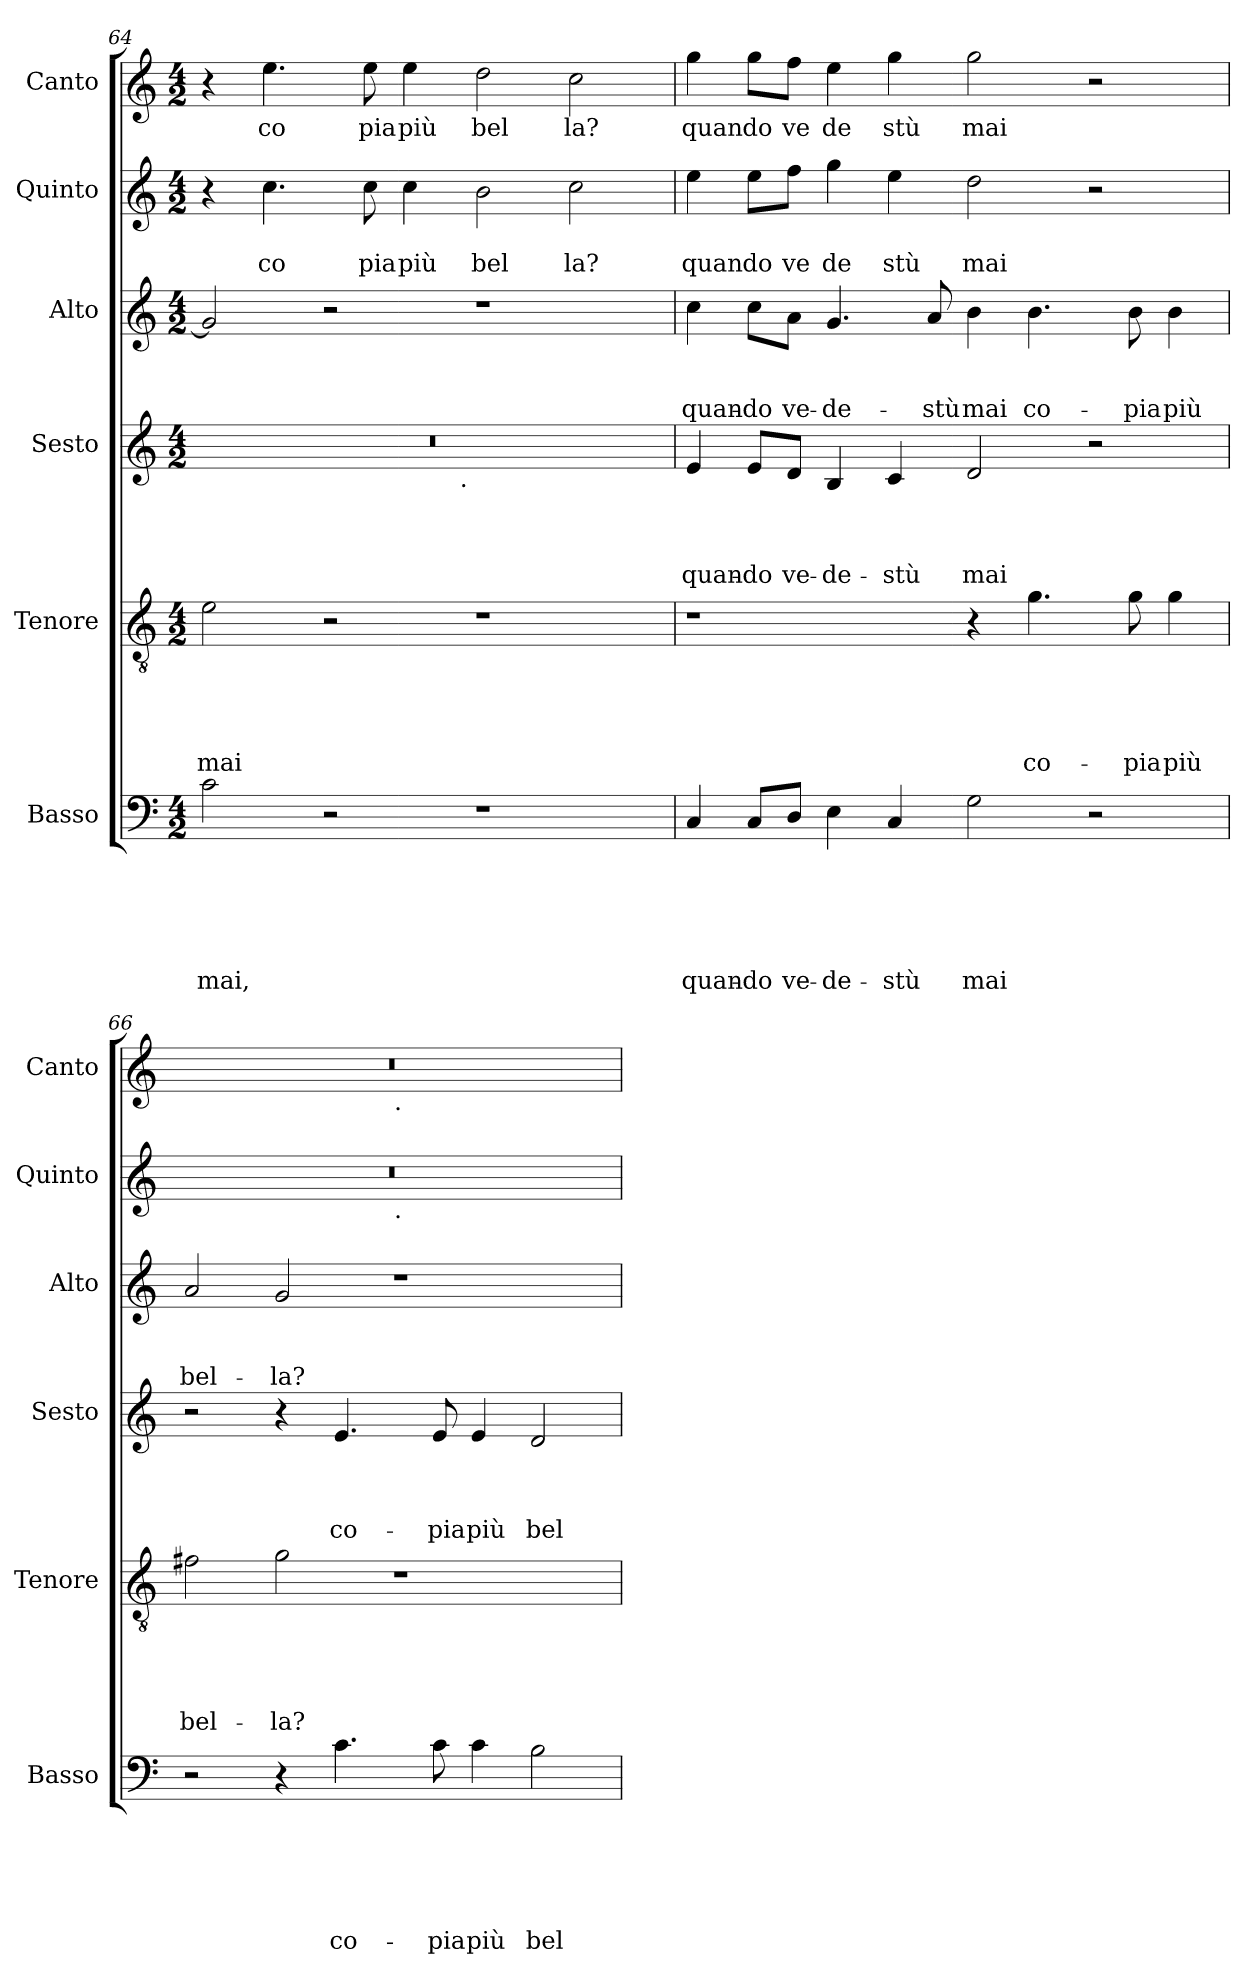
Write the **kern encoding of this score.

**kern	**text	**text	**text	**text	**text	**text	**kern	**text	**text	**text	**text	**text	**kern	**text	**text	**text	**text	**kern	**text	**text	**text	**kern	**text	**text	**kern	**text
*part6	*part6	*part6	*part6	*part6	*part6	*part6	*part5	*part5	*part5	*part5	*part5	*part5	*part4	*part4	*part4	*part4	*part4	*part3	*part3	*part3	*part3	*part2	*part2	*part2	*part1	*part1
*staff6	*staff6	*staff6	*staff6	*staff6	*staff6	*staff6	*staff5	*staff5	*staff5	*staff5	*staff5	*staff5	*staff4	*staff4	*staff4	*staff4	*staff4	*staff3	*staff3	*staff3	*staff3	*staff2	*staff2	*staff2	*staff1	*staff1
*I"Basso	*	*	*	*	*	*	*I"Tenore	*	*	*	*	*	*I"Sesto	*	*	*	*	*I"Alto	*	*	*	*I"Quinto	*	*	*I"Canto	*
*I'Basso	*	*	*	*	*	*	*I'Tenore	*	*	*	*	*	*I'Sesto	*	*	*	*	*I'Alto	*	*	*	*I'Quinto	*	*	*I'Canto	*
!!LO:PB:g=z
*clefF4	*	*	*	*	*	*	*clefGv2	*	*	*	*	*	*clefG2	*	*	*	*	*clefG2	*	*	*	*clefG2	*	*	*clefG2	*
*k[]	*	*	*	*	*	*	*k[]	*	*	*	*	*	*k[]	*	*	*	*	*k[]	*	*	*	*k[]	*	*	*k[]	*
*C:	*	*	*	*	*	*	*C:	*	*	*	*	*	*C:	*	*	*	*	*C:	*	*	*	*C:	*	*	*C:	*
*M4/2	*	*	*	*	*	*	*M4/2	*	*	*	*	*	*M4/2	*	*	*	*	*M4/2	*	*	*	*M4/2	*	*	*M4/2	*
=64	=64	=64	=64	=64	=64	=64	=64	=64	=64	=64	=64	=64	=64	=64	=64	=64	=64	=64	=64	=64	=64	=64	=64	=64	=64	=64
!	!	!	!	!	!	!LO:LY:b	!	!	!	!	!	!LO:LY:b	!	!	!	!	!	!	!	!	!	!	!	!	!	!
*	*	*	*	*	*	*	*	*	*	*	*	*	*^	*	*	*	*	*	*	*	*	*	*	*	*	*
2c\	.	.	.	.	.	mai,	2e\	.	.	.	.	mai	0r	2ryy	.	.	.	.	2g/]	.	.	.	4r	.	.	4r	.
!	!	!	!	!	!	!	!	!	!	!	!	!	!	!	!	!	!	!	!	!	!	!	!	!	!LO:LY:b	!	!LO:LY:b
.	.	.	.	.	.	.	.	.	.	.	.	.	.	.	.	.	.	.	.	.	.	.	4.cc\	.	co	4.ee\	co
2r	.	.	.	.	.	.	2r	.	.	.	.	.	.	4...ryy	.	.	.	.	2r	.	.	.	.	.	.	.	.
!	!	!	!	!	!	!	!	!	!	!	!	!	!	!	!	!	!	!	!	!	!	!	!	!	!LO:LY:b	!	!LO:LY:b
.	.	.	.	.	.	.	.	.	.	.	.	.	.	.	.	.	.	.	.	.	.	.	8cc\	.	pia	8ee\	pia
!	!	!	!	!	!	!	!	!	!	!	!	!	!	!	!	!	!	!	!	!	!	!	!	!	!LO:LY:b	!	!LO:LY:b
.	.	.	.	.	.	.	.	.	.	.	.	.	.	.	.	.	.	.	.	.	.	.	4cc\	.	più	4ee\	più
!	!	!	!	!	!	!	!	!	!	!	!	!	!	!LO:TX:b:t=.	!	!	!	!	!	!	!	!	!	!	!	!	!
.	.	.	.	.	.	.	.	.	.	.	.	.	.	1ryy	.	.	.	.	.	.	.	.	.	.	.	.	.
!	!	!	!	!	!	!	!	!	!	!	!	!	!	!	!	!	!	!	!	!	!	!	!	!	!LO:LY:b	!	!LO:LY:b
1r	.	.	.	.	.	.	1r	.	.	.	.	.	.	.	.	.	.	.	1r	.	.	.	2b\	.	bel	2dd\	bel
!	!	!	!	!	!	!	!	!	!	!	!	!	!	!	!	!	!	!	!	!	!	!	!	!	!LO:LY:b	!	!LO:LY:b
.	.	.	.	.	.	.	.	.	.	.	.	.	.	.	.	.	.	.	.	.	.	.	2cc\	.	la?	2cc\	la?
.	.	.	.	.	.	.	.	.	.	.	.	.	.	32ryy	.	.	.	.	.	.	.	.	.	.	.	.	.
=65	=65	=65	=65	=65	=65	=65	=65	=65	=65	=65	=65	=65	=65	=65	=65	=65	=65	=65	=65	=65	=65	=65	=65	=65	=65	=65	=65
!	!	!	!	!	!	!LO:LY:b	!	!	!	!	!	!	!	!	!	!	!	!LO:LY:b	!	!	!	!LO:LY:b	!	!	!LO:LY:b	!	!LO:LY:b
*	*	*	*	*	*	*	*	*	*	*	*	*	*v	*v	*	*	*	*	*	*	*	*	*	*	*	*	*
4C/	.	.	.	.	.	quan-	1r	.	.	.	.	.	4e/	.	.	.	quan-	4cc\	.	.	quan-	4ee\	.	quan	4gg\	quan
!	!	!	!	!	!	!LO:LY:b	!	!	!	!	!	!	!	!	!	!	!LO:LY:b	!	!	!	!LO:LY:b	!	!	!LO:LY:b	!	!LO:LY:b
8C/L	.	.	.	.	.	-do	.	.	.	.	.	.	8e/L	.	.	.	-do	8cc\L	.	.	-do	8ee\L	.	do	8gg\L	do
!	!	!	!	!	!	!LO:LY:b	!	!	!	!	!	!	!	!	!	!	!LO:LY:b	!	!	!	!LO:LY:b	!	!	!LO:LY:b	!	!LO:LY:b
8D/J	.	.	.	.	.	ve-	.	.	.	.	.	.	8d/J	.	.	.	ve-	8a\J	.	.	ve-	8ff\J	.	ve	8ff\J	ve
!	!	!	!	!	!	!LO:LY:b	!	!	!	!	!	!	!	!	!	!	!LO:LY:b	!	!	!	!LO:LY:b	!	!	!LO:LY:b	!	!LO:LY:b
4E\	.	.	.	.	.	-de-	.	.	.	.	.	.	4B/	.	.	.	-de-	4.g/	.	.	-de-	4gg\	.	de	4ee\	de
!	!	!	!	!	!	!LO:LY:b	!	!	!	!	!	!	!	!	!	!	!LO:LY:b	!	!	!	!	!	!	!LO:LY:b	!	!LO:LY:b
4C/	.	.	.	.	.	-stù	.	.	.	.	.	.	4c/	.	.	.	-stù	.	.	.	.	4ee\	.	stù	4gg\	stù
!	!	!	!	!	!	!	!	!	!	!	!	!	!	!	!	!	!	!	!	!	!LO:LY:b	!	!	!	!	!
.	.	.	.	.	.	.	.	.	.	.	.	.	.	.	.	.	.	8a/	.	.	-stù	.	.	.	.	.
!	!	!	!	!	!	!LO:LY:b	!	!	!	!	!	!	!	!	!	!	!LO:LY:b	!	!	!	!LO:LY:b	!	!	!LO:LY:b	!	!LO:LY:b
2G\	.	.	.	.	.	mai	4r	.	.	.	.	.	2d/	.	.	.	mai	4b\	.	.	mai	2dd\	.	mai	2gg\	mai
!	!	!	!	!	!	!	!	!	!	!	!	!LO:LY:b	!	!	!	!	!	!	!	!	!LO:LY:b	!	!	!	!	!
.	.	.	.	.	.	.	4.g\	.	.	.	.	co-	.	.	.	.	.	4.b\	.	.	co-	.	.	.	.	.
2r	.	.	.	.	.	.	.	.	.	.	.	.	2r	.	.	.	.	.	.	.	.	2r	.	.	2r	.
!	!	!	!	!	!	!	!	!	!	!	!	!LO:LY:b	!	!	!	!	!	!	!	!	!LO:LY:b	!	!	!	!	!
.	.	.	.	.	.	.	8g\	.	.	.	.	-pia	.	.	.	.	.	8b\	.	.	-pia	.	.	.	.	.
!	!	!	!	!	!	!	!	!	!	!	!	!LO:LY:b	!	!	!	!	!	!	!	!	!LO:LY:b	!	!	!	!	!
.	.	.	.	.	.	.	4g\	.	.	.	.	più	.	.	.	.	.	4b\	.	.	più	.	.	.	.	.
=66	=66	=66	=66	=66	=66	=66	=66	=66	=66	=66	=66	=66	=66	=66	=66	=66	=66	=66	=66	=66	=66	=66	=66	=66	=66	=66
!	!	!	!	!	!	!	!	!	!	!	!	!LO:LY:b	!	!	!	!	!	!	!	!	!LO:LY:b	!	!	!	!	!
*	*	*	*	*	*	*	*	*	*	*	*	*	*	*	*	*	*	*	*	*	*	*^	*	*	*^	*
2r	.	.	.	.	.	.	2f#X\	.	.	.	.	bel-	2r	.	.	.	.	2a/	.	.	bel-	0r	1ryy	.	.	0r	1ryy	.
!	!	!	!	!	!	!	!	!	!	!	!	!LO:LY:b	!	!	!	!	!	!	!	!	!LO:LY:b	!	!	!	!	!	!	!
4r	.	.	.	.	.	.	2g\	.	.	.	.	-la?	4r	.	.	.	.	2g/	.	.	-la?	.	.	.	.	.	.	.
!	!	!	!	!	!	!LO:LY:b	!	!	!	!	!	!	!	!	!	!	!LO:LY:b	!	!	!	!	!	!	!	!	!	!	!
4.c\	.	.	.	.	.	co-	.	.	.	.	.	.	4.e/	.	.	.	co-	.	.	.	.	.	.	.	.	.	.	.
!	!	!	!	!	!	!	!	!	!	!	!	!	!	!	!	!	!	!	!	!	!	!	!	!	!	!	!LO:TX:b:t=.	!
!	!	!	!	!	!	!	!	!	!	!	!	!	!	!	!	!	!	!	!	!	!	!	!LO:TX:b:t=.	!	!	!	!	!
.	.	.	.	.	.	.	1r	.	.	.	.	.	.	.	.	.	.	1r	.	.	.	.	1ryy	.	.	.	1ryy	.
!	!	!	!	!	!	!LO:LY:b	!	!	!	!	!	!	!	!	!	!	!LO:LY:b	!	!	!	!	!	!	!	!	!	!	!
8c\	.	.	.	.	.	-pia	.	.	.	.	.	.	8e/	.	.	.	-pia	.	.	.	.	.	.	.	.	.	.	.
!	!	!	!	!	!	!LO:LY:b	!	!	!	!	!	!	!	!	!	!	!LO:LY:b	!	!	!	!	!	!	!	!	!	!	!
4c\	.	.	.	.	.	più	.	.	.	.	.	.	4e/	.	.	.	più	.	.	.	.	.	.	.	.	.	.	.
!	!	!	!	!	!	!LO:LY:b	!	!	!	!	!	!	!	!	!	!	!LO:LY:b	!	!	!	!	!	!	!	!	!	!	!
2B\	.	.	.	.	.	bel-	.	.	.	.	.	.	2d/	.	.	.	bel-	.	.	.	.	.	.	.	.	.	.	.
*	*	*	*	*	*	*	*	*	*	*	*	*	*	*	*	*	*	*	*	*	*	*v	*v	*	*	*	*	*
*	*	*	*	*	*	*	*	*	*	*	*	*	*	*	*	*	*	*	*	*	*	*	*	*	*v	*v	*
=	=	=	=	=	=	=	=	=	=	=	=	=	=	=	=	=	=	=	=	=	=	=	=	=	=	=
*-	*-	*-	*-	*-	*-	*-	*-	*-	*-	*-	*-	*-	*-	*-	*-	*-	*-	*-	*-	*-	*-	*-	*-	*-	*-	*-
